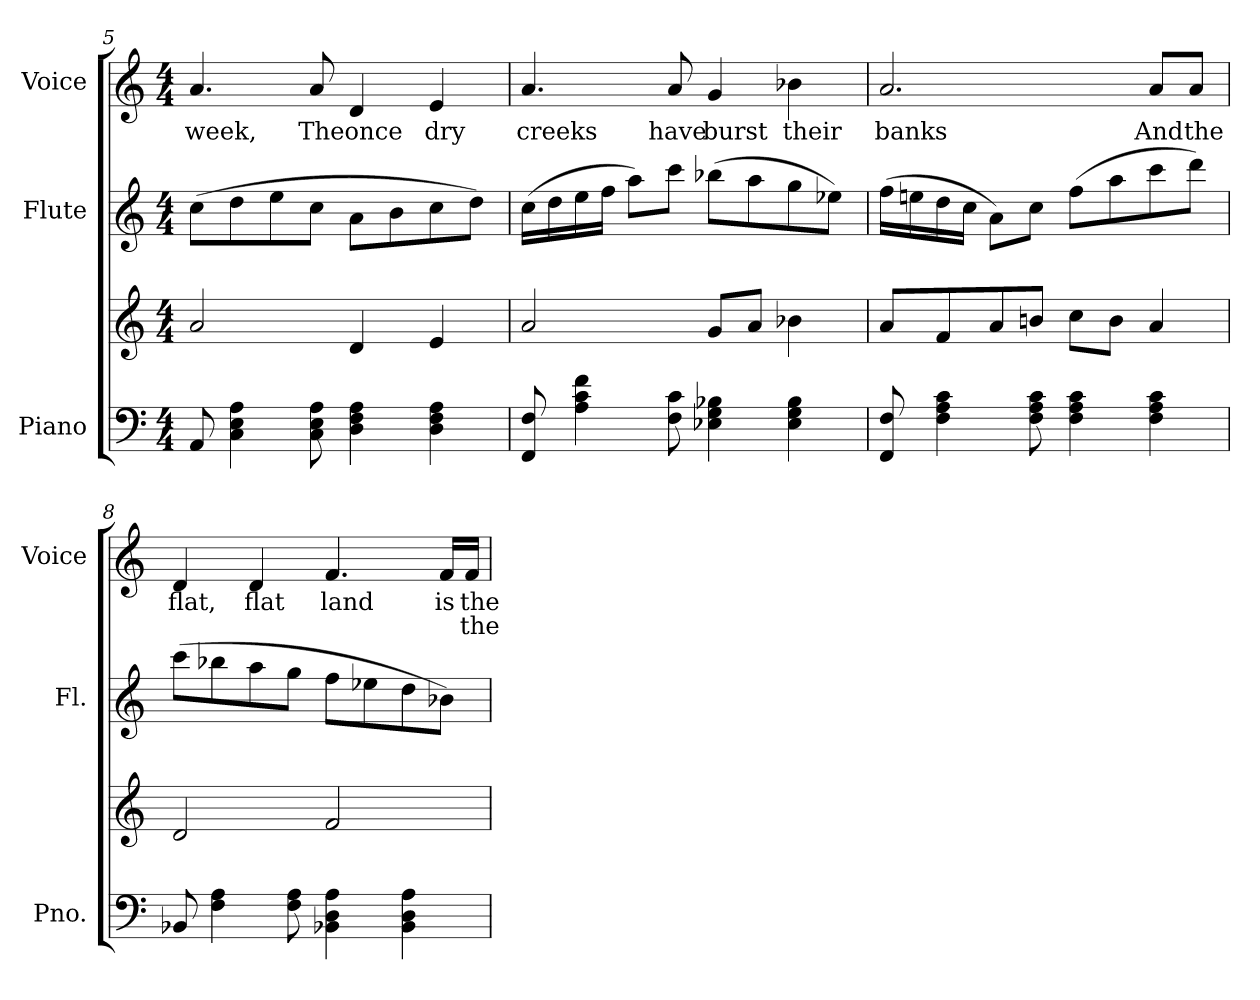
**kern	**kern	**kern	**kern	**text	**text
*part3	*part3	*part2	*part1	*part1	*part1
*staff4	*staff3	*staff2	*staff1	*staff1	*staff1
*I"Piano	*	*I"Flute	*I"Voice	*	*
*I'Pno.	*	*I'Fl.	*I'Voice	*	*
*clefF4	*clefG2	*clefG2	*clefG2	*	*
*k[]	*k[]	*k[]	*k[]	*	*
*C:	*C:	*C:	*C:	*	*
*M4/4	*M4/4	*M4/4	*M4/4	*	*
=5	=5	=5	=5	=5	=5
!	!	!	!	!LO:LY:b:color=#000000	!
8AAi/	2ai/	(8cci\L	4.ai/	week,	.
4Ci\ 4Ei 4Ai	.	8ddi\	.	.	.
.	.	8eei\	.	.	.
!	!	!	!	!LO:LY:b:color=#000000	!
8Ci\ 8Ei 8Ai	.	8cci\J	8ai/	The	.
!	!	!	!	!LO:LY:b:color=#000000	!
4Di\ 4Fi 4Ai	4di/	8ai\L	4di/	once	.
.	.	8bi\	.	.	.
!	!	!	!	!LO:LY:b:color=#000000	!
4Di\ 4Fi 4Ai	4ei/	8cci\	4ei/	dry	.
.	.	8ddi\J)	.	.	.
!!LO:LB:g=z
=6	=6	=6	=6	=6	=6
!	!	!	!	!LO:LY:b:color=#000000	!
8FFi/ 8Fi	2ai/	(16cci\LL	4.ai/	creeks	.
.	.	16ddi\	.	.	.
4Ai\ 4ci 4fi	.	16eei\	.	.	.
.	.	16ffi\JJ	.	.	.
.	.	8aai\L)	.	.	.
!	!	!	!	!LO:LY:b:color=#000000	!
8Fi\ 8ci	.	8ccci\J	8ai/	have	.
!	!	!	!	!LO:LY:b:color=#000000	!
4E-Xi\ 4Gi 4B-Xi	8gi/L	(8bb-Xi\L	4gi/	burst	.
.	8ai/J	8aai\	.	.	.
!	!	!	!	!LO:LY:b:color=#000000	!
4E-i\ 4Gi 4B-i	4b-Xi\	8ggi\	4b-Xi\	their	.
.	.	8ee-Xi\J)	.	.	.
=7	=7	=7	=7	=7	=7
!	!	!	!	!LO:LY:b:color=#000000	!
8FFi/ 8Fi	8ai/L	(16ffi\LL	2.ai/	banks	.
.	.	16eeni\	.	.	.
4Fi\ 4Ai 4ci	8fi/	16ddi\	.	.	.
.	.	16cci\JJ	.	.	.
.	8ai/	8ai\L)	.	.	.
8Fi\ 8Ai 8ci	8bni/J	8cci\J	.	.	.
4Fi\ 4Ai 4ci	8cci\L	(8ffi\L	.	.	.
.	8bi\J	8aai\	.	.	.
!	!	!	!	!LO:LY:b:color=#000000	!
4Fi\ 4Ai 4ci	4ai/	8ccci\	8ai/L	And	.
!	!	!	!	!LO:LY:b:color=#000000	!
.	.	8dddi\J)	8ai/J	the	.
=8	=8	=8	=8	=8	=8
!	!	!	!	!LO:LY:b:color=#000000	!
8BB-Xi/	2di/	(8ccci\L	4di/	flat,	.
4Fi\ 4Ai	.	8bb-Xi\	.	.	.
!	!	!	!	!LO:LY:b:color=#000000	!
.	.	8aai\	4di/	flat	.
8Fi\ 8Ai	.	8ggi\J	.	.	.
!	!	!	!	!LO:LY:b:color=#000000	!
4BB-Xi\ 4Di 4Ai	2fi/	8ffi\L	4.fi/	land	.
.	.	8ee-Xi\	.	.	.
4BB-i\ 4Di 4Ai	.	8ddi\	.	.	.
!	!	!	!	!LO:LY:b:color=#000000	!
.	.	8b-Xi\J)	16fi/LL	is	.
!	!	!	!	!LO:LY:b:color=#000000	!LO:LY:b:color=#000000
.	.	.	16fi/JJ	the	the
=	=	=	=	=	=
*-	*-	*-	*-	*-	*-
